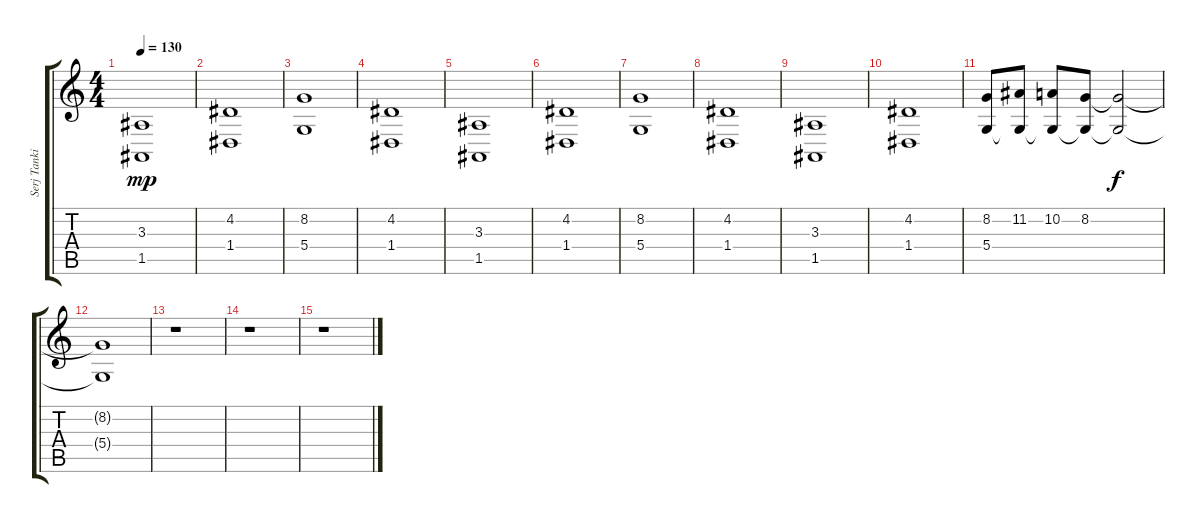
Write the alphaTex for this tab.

\track ("Serj Tankian" "Serj Tanki") {instrument cello}
\staff {score tabs}
\tuning (E4 B3 G3 D3 A2 E2) {hide}
\ts (4 4)
\tempo 130
\clef g2
\ks c
(3.3 1.5).1{dy mp} |
(4.2 1.4).1 |
(8.2 5.4).1 |
(4.2 1.4).1 |
(3.3 1.5).1 |
(4.2 1.4).1 |
(8.2 5.4).1 |
(4.2 1.4).1 |
(3.3 1.5).1 |
(4.2 1.4).1 |
(8.2 5.4).8 (11.2 5.4{t}).8 (10.2 5.4{t}).8 (8.2 5.4{t}).8 (8.2{t} 5.4{t}).2{dy f} |
(8.2{t} 5.4{t}).1 |
r.1 |
r.1 |
r.1
